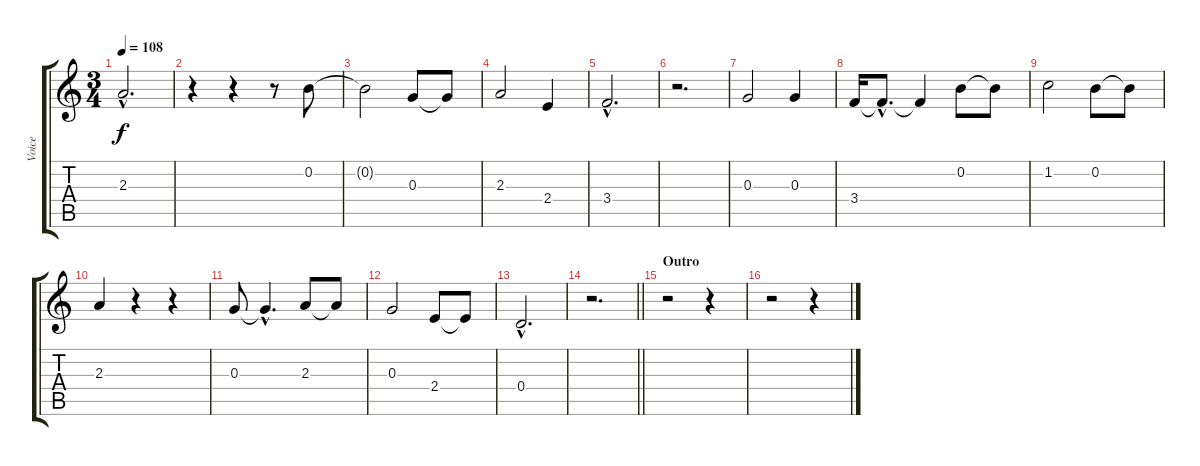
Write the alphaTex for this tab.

\track ("Voice" "Voice") {instrument overdrivenguitar}
\staff {score tabs}
\tuning (E4 B3 G3 D3 A2 E2) {hide}
\ts (3 4)
\tempo 108
\clef g2
\ks c
2.3{hac}.2{d dy f} |
r.4 r.4 r.8 0.2.8 |
0.2{t}.2 0.3.8 0.3{t}.8 |
2.3.2 2.4.4 |
3.4{hac}.2{d} |
r.2{d} |
0.3.2 0.3.4 |
3.4.16 3.4{hac t}.8{d} 3.4{t}.4 0.2.8 0.2{t}.8 |
1.2.2 0.2.8 0.2{t}.8 |
2.3.4 r.4 r.4 |
0.3.8 0.3{hac t}.4{d} 2.3.8 2.3{t}.8 |
0.3.2 2.4.8 2.4{t}.8 |
0.4{hac}.2{d} |
\barLineRight lightlight
r.2{d} |
\section ("" "Outro")
r.2 r.4 |
r.2 r.4
